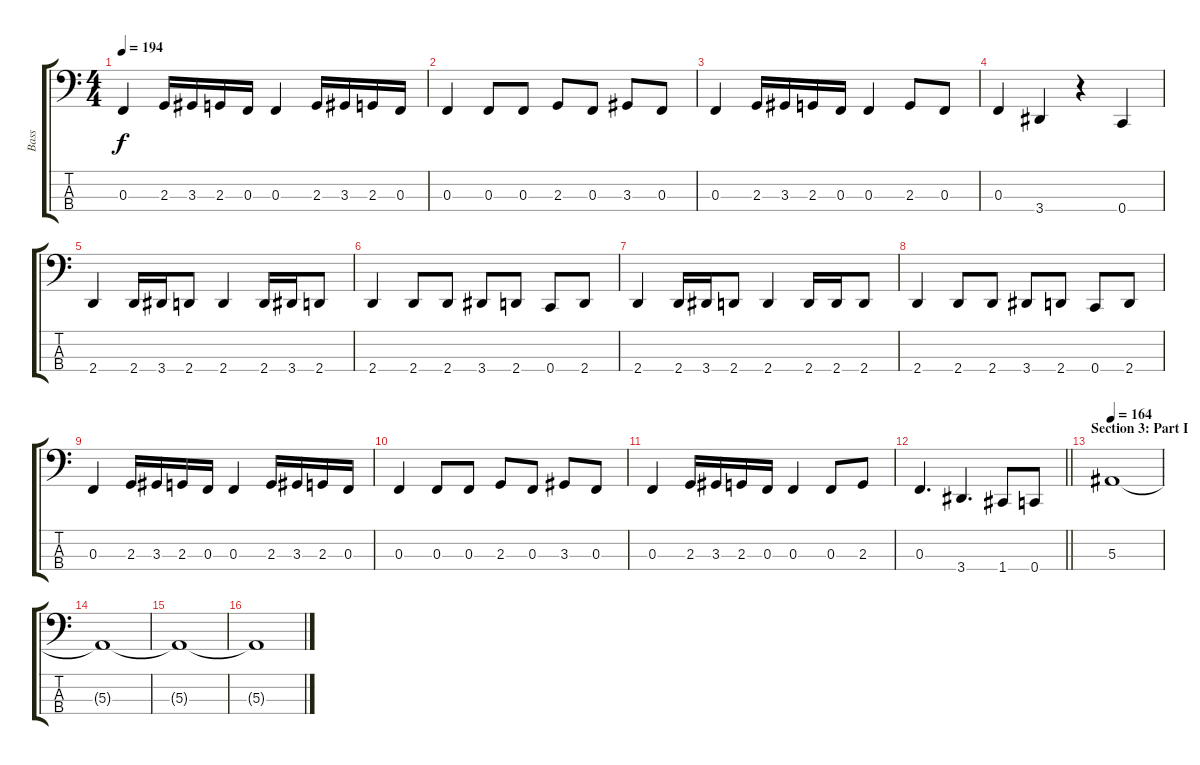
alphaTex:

\track ("Bass" "Bass") {instrument electricbasspick}
\staff {score tabs}
\tuning (Eb2 Bb1 F1 C1) {hide}
\ts (4 4)
\tempo 194
\clef f4
\ks c
0.3.4{dy f} 2.3.16 3.3.16 2.3.16 0.3.16 0.3.4 2.3.16 3.3.16 2.3.16 0.3.16 |
0.3.4 0.3.8 0.3.8 2.3.8 0.3.8 3.3.8 0.3.8 |
0.3.4 2.3.16 3.3.16 2.3.16 0.3.16 0.3.4 2.3.8 0.3.8 |
0.3.4 3.4.4 r.4 0.4.4 |
2.4.4 2.4.16 3.4.16 2.4.8 2.4.4 2.4.16 3.4.16 2.4.8 |
2.4.4 2.4.8 2.4.8 3.4.8 2.4.8 0.4.8 2.4.8 |
2.4.4 2.4.16 3.4.16 2.4.8 2.4.4 2.4.16 2.4.16 2.4.8 |
2.4.4 2.4.8 2.4.8 3.4.8 2.4.8 0.4.8 2.4.8 |
0.3.4 2.3.16 3.3.16 2.3.16 0.3.16 0.3.4 2.3.16 3.3.16 2.3.16 0.3.16 |
0.3.4 0.3.8 0.3.8 2.3.8 0.3.8 3.3.8 0.3.8 |
0.3.4 2.3.16 3.3.16 2.3.16 0.3.16 0.3.4 0.3.8 2.3.8 |
\barLineRight lightlight
0.3.4{d} 3.4.4{d} 1.4.8 0.4.8 |
\section ("" "Section 3: Part I")
\tempo 164
5.3.1{volume 0} |
5.3{t}.1 |
5.3{t}.1 |
5.3{t}.1
